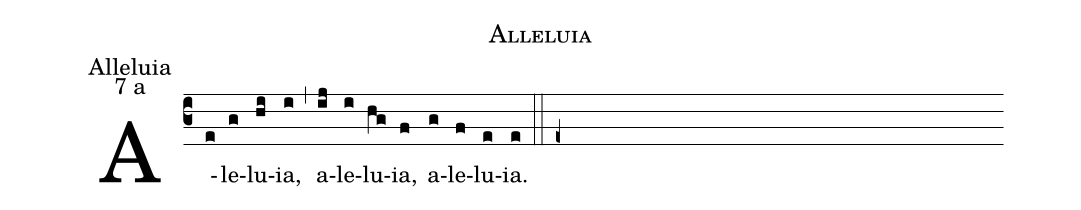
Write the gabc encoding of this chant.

name: Alleluia;
office-part: Alleluia;
mode: 7;
mode-differentia: a;
%%
(c3)

A(e)le(g)lu(hi)ia,(i) (,) a(ij)le(i)lu(hg)ia,(f) a(g)le(f)lu(e)ia.(e)

(::)

(e+)
